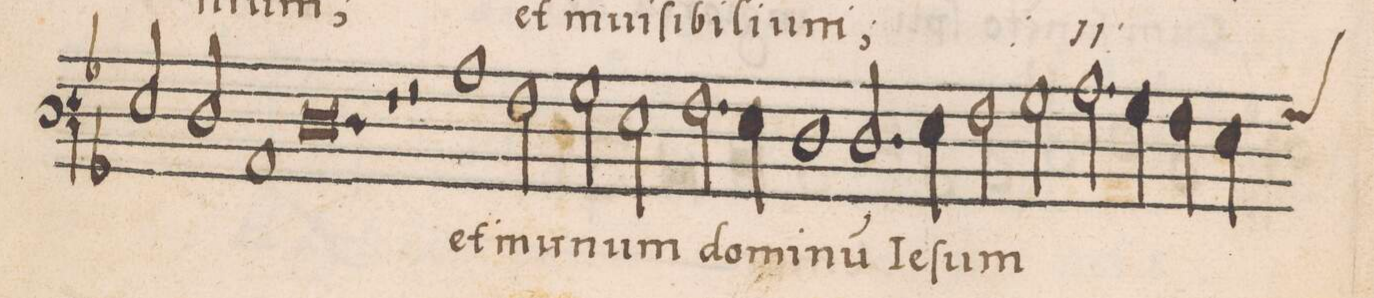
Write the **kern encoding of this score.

**kern	**text
*I"BASSVS	*
*clefF3	*
*k[b-]	*
*met(C|)	*
*M2/1	*
2G/	-bi-
2F/	.
1C	-li-
=26-	=26-
0.F	-um
*	*Xij
=27-	=27-
1r	.
=28-	=28-
2r	.
1c	et
2A\	in
=29-	=29-
2B-\	u-
2G\	-num
2.A\	do-
4G\	-mi-
=30-	=30-
1F	-nu(m)
2.F/	Ie-
4G\	-ſum
=31-	=31-
2A\	.
2B-\	.
2.c\	.
4B-\	.
=32-	=32-
4A\	.
*custos:B-	*
4G\	.
*-	*-
